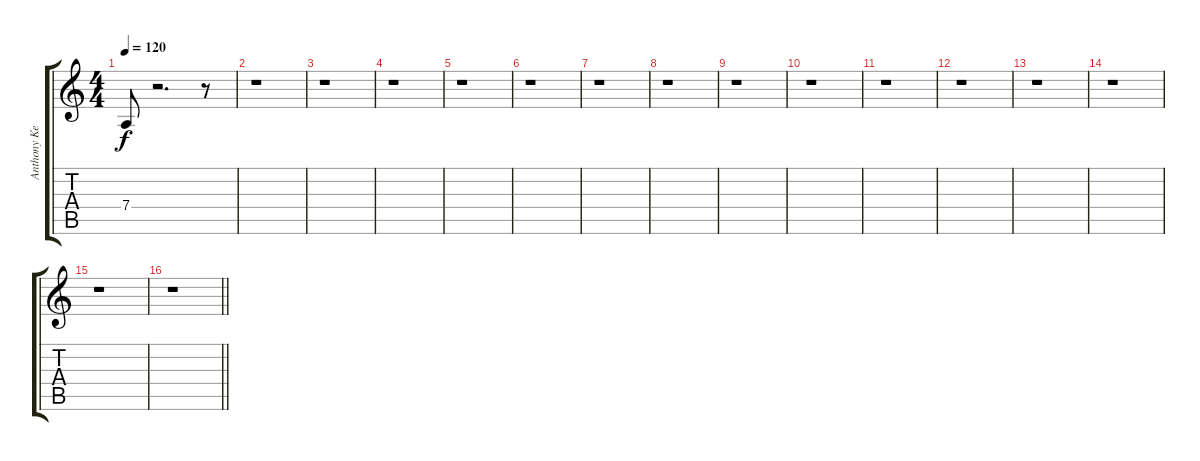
\track ("Anthony Keidis (Vocals)" "Anthony Ke") {instrument lead6voice}
\staff {score tabs}
\tuning (E4 B3 G3 D3 A2 E2) {hide}
\ts (4 4)
\tempo 120
\clef g2
\ks c
7.4.8{dy f} r.2{d} r.8 |
r.1 |
r.1 |
r.1 |
r.1 |
r.1 |
r.1 |
r.1 |
r.1 |
r.1 |
r.1 |
r.1 |
r.1 |
r.1 |
r.1 |
\barLineRight lightlight
r.1
